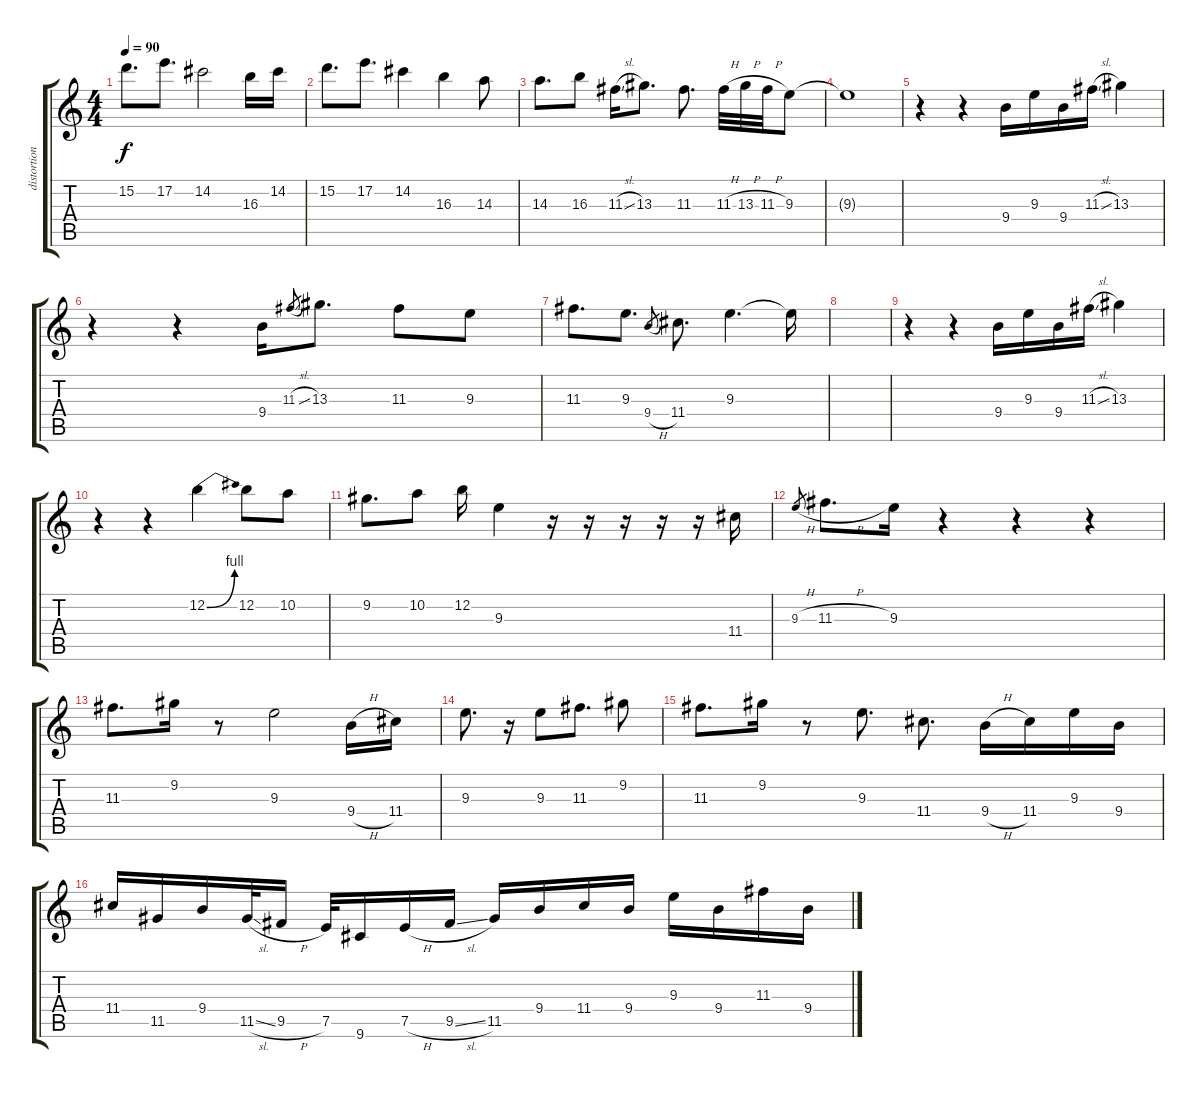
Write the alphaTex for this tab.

\track ("distortion guitar" "distortion") {instrument overdrivenguitar}
\staff {score tabs}
\tuning (E4 B3 G3 D3 A2 E2) {hide}
\ts (4 4)
\tempo 90
\clef g2
\ks c
15.2.8{d dy f} 17.2.8{d} 14.2.2 16.3.16 14.2.16 |
15.2.8{d} 17.2.8{d} 14.2.4 16.3.4 14.3.8 |
14.3.8{d} 16.3.8 11.3{sl}.16 13.3.8{d} 11.3.8{d} 11.3{h}.32 13.3{h}.32 11.3{h}.32 9.3.8 |
9.3{t}.1 |
r.4 r.4 9.4.16 9.3.16 9.4.16 11.3{sl}.16 13.3.4 |
r.4 r.4 9.4.16 11.3{sl}.8{gr} 13.3.8{d} 11.3.8 9.3.8 |
11.3.8{d} 9.3.8{d} 9.4{h}.8{gr} 11.4.8{d} 9.3.4{d} 9.3{t}.16 |
|
r.4 r.4 9.4.16 9.3.16 9.4.16 11.3{sl}.16 13.3.4 |
r.4 r.4 12.2{be (bend 0 0 60 4)}.4 12.2.8 10.2.8 |
9.2.8{d} 10.2.8 12.2.16 9.3.4 r.16 r.16 r.16 r.16 r.16 11.4.16 |
9.3{h}.8{gr} 11.3{h}.8{d} 9.3.16 r.4 r.4 r.4 |
11.3.8{d} 9.2.16 r.8 9.3.2 9.4{h}.16 11.4.16 |
9.3.8{d} r.16 9.3.8 11.3.8{d} 9.2.8 |
11.3.8{d} 9.2.16 r.8 9.3.8{d} 11.4.8{d} 9.4{h}.16 11.4.16 9.3.16 9.4.16 |
11.4.16 11.5.16 9.4.16 11.5{sl}.32 9.5{h}.16 7.5.32 9.6.16 7.5{h}.16 9.5{sl}.16 11.5.16 9.4.16 11.4.16 9.4.16 9.3.16 9.4.16 11.3.16 9.4.16
